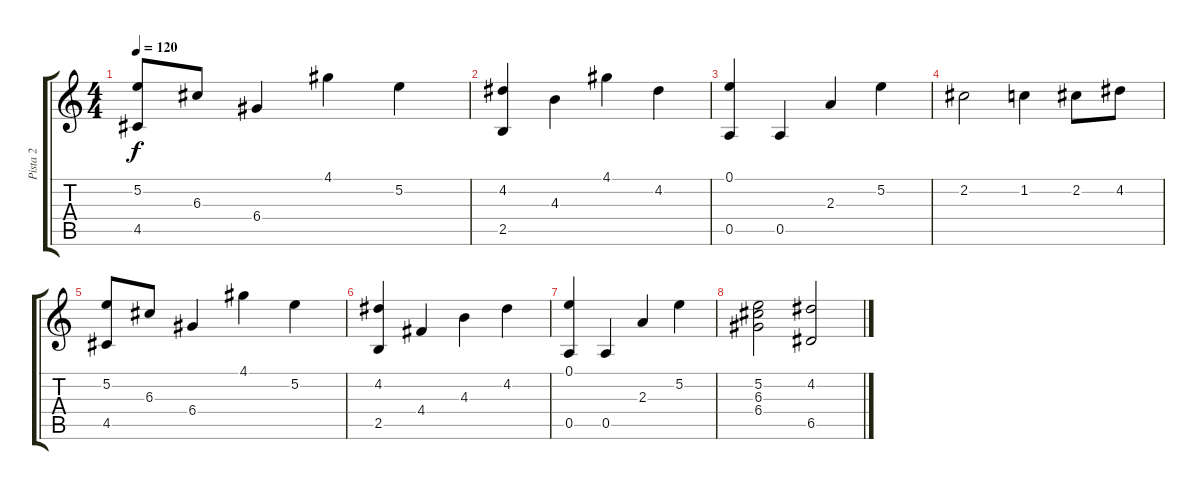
\track ("Pista 2" "Pista 2") {instrument acousticguitarsteel}
\staff {score tabs}
\tuning (E4 B3 G3 D3 A2 E2) {hide}
\ts (4 4)
\tempo 120
\clef g2
\ks c
(5.2 4.5).8{dy f} 6.3.8 6.4.4 4.1.4 5.2.4 |
(4.2 2.5).4 4.3.4 4.1.4 4.2.4 |
(0.1 0.5).4 0.5.4 2.3.4 5.2.4 |
2.2.2 1.2.4 2.2.8 4.2.8 |
(5.2 4.5).8 6.3.8 6.4.4 4.1.4 5.2.4 |
(4.2 2.5).4 4.4.4 4.3.4 4.2.4 |
(0.1 0.5).4 0.5.4 2.3.4 5.2.4 |
(5.2 6.3 6.4).2 (4.2 6.5).2
